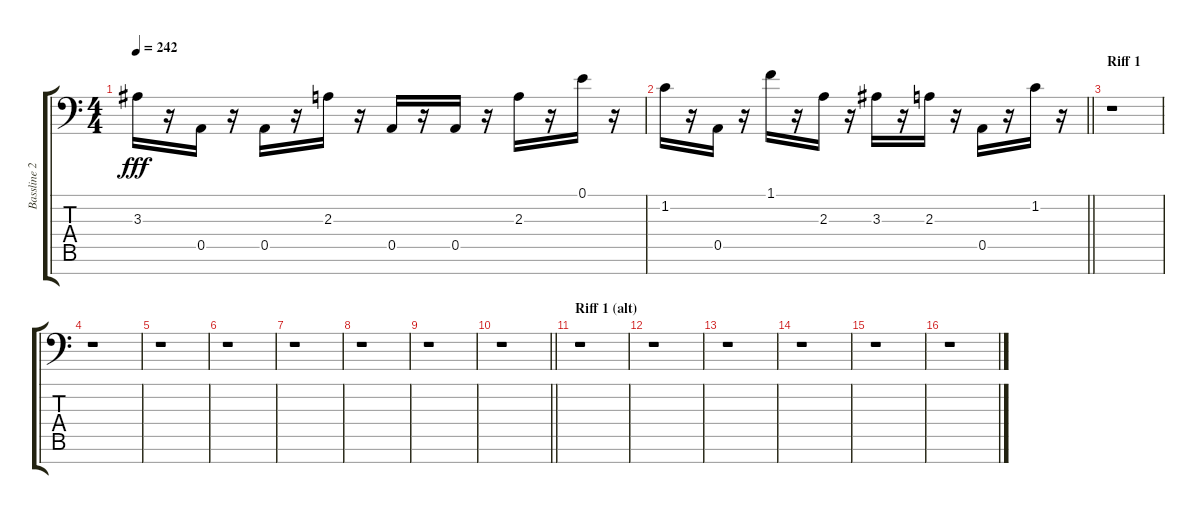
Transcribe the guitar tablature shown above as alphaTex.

\track ("Bassline 2" "Bassline 2") {instrument lead8bassandlead}
\staff {score tabs}
\tuning (E4 B3 G3 D3 A2 E2 C-1) {hide}
\ts (4 4)
\tempo 242
\clef f4
\ks c
3.3.16{dy fff} r.16 0.5.16 r.16 0.5.16 r.16 2.3.16 r.16 0.5.16 r.16 0.5.16 r.16 2.3.16 r.16 0.1.16 r.16 |
\barLineRight lightlight
1.2.16 r.16 0.5.16 r.16 1.1.16 r.16 2.3.16 r.16 3.3.16 r.16 2.3.16 r.16 0.5.16 r.16 1.2.16 r.16 |
\section ("" "Riff 1")
r.1 |
r.1 |
r.1 |
r.1 |
r.1 |
r.1 |
r.1 |
\barLineRight lightlight
r.1 |
\section ("" "Riff 1 (alt)")
r.1 |
r.1 |
r.1 |
r.1 |
r.1 |
r.1
